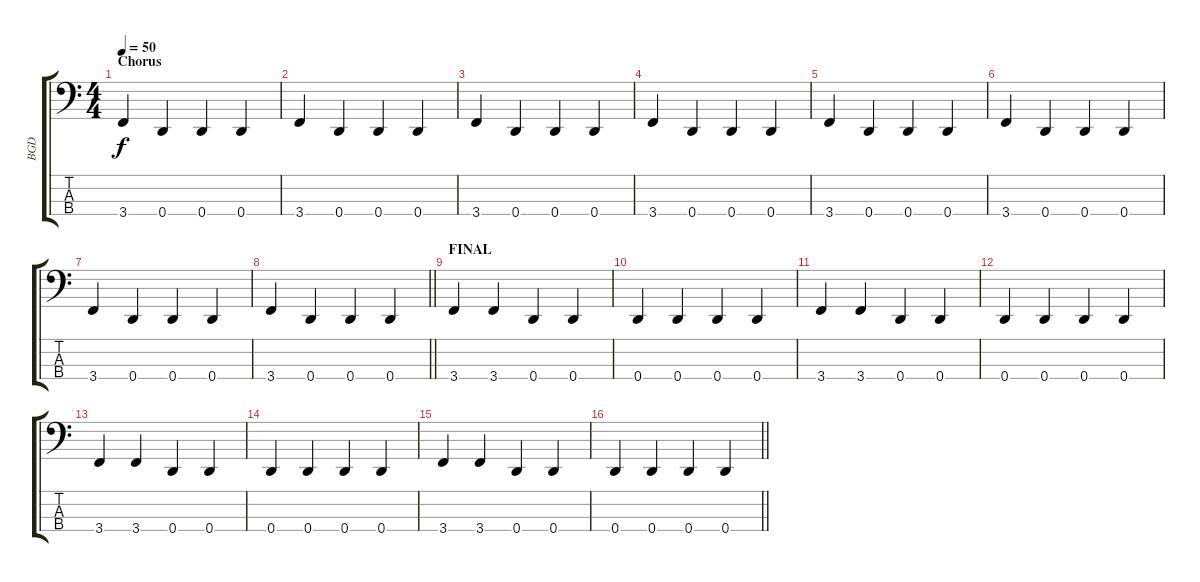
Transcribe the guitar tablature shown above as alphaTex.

\track ("BGD" "BGD") {instrument overdrivenguitar}
\staff {score tabs}
\tuning (G2 D2 A1 D1) {hide}
\ts (4 4)
\section ("" "Chorus")
\tempo 50
\clef f4
\ks c
3.4.4{dy f} 0.4.4 0.4.4 0.4.4 |
3.4.4 0.4.4 0.4.4 0.4.4 |
3.4.4 0.4.4 0.4.4 0.4.4 |
3.4.4 0.4.4 0.4.4 0.4.4 |
3.4.4 0.4.4 0.4.4 0.4.4 |
3.4.4 0.4.4 0.4.4 0.4.4 |
3.4.4 0.4.4 0.4.4 0.4.4 |
\barLineRight lightlight
3.4.4 0.4.4 0.4.4 0.4.4 |
\section ("" "FINAL")
3.4.4 3.4.4 0.4.4 0.4.4 |
0.4.4 0.4.4 0.4.4 0.4.4 |
3.4.4 3.4.4 0.4.4 0.4.4 |
0.4.4 0.4.4 0.4.4 0.4.4 |
3.4.4 3.4.4 0.4.4 0.4.4 |
0.4.4 0.4.4 0.4.4 0.4.4 |
3.4.4 3.4.4 0.4.4 0.4.4 |
\barLineRight lightlight
0.4.4 0.4.4 0.4.4 0.4.4
